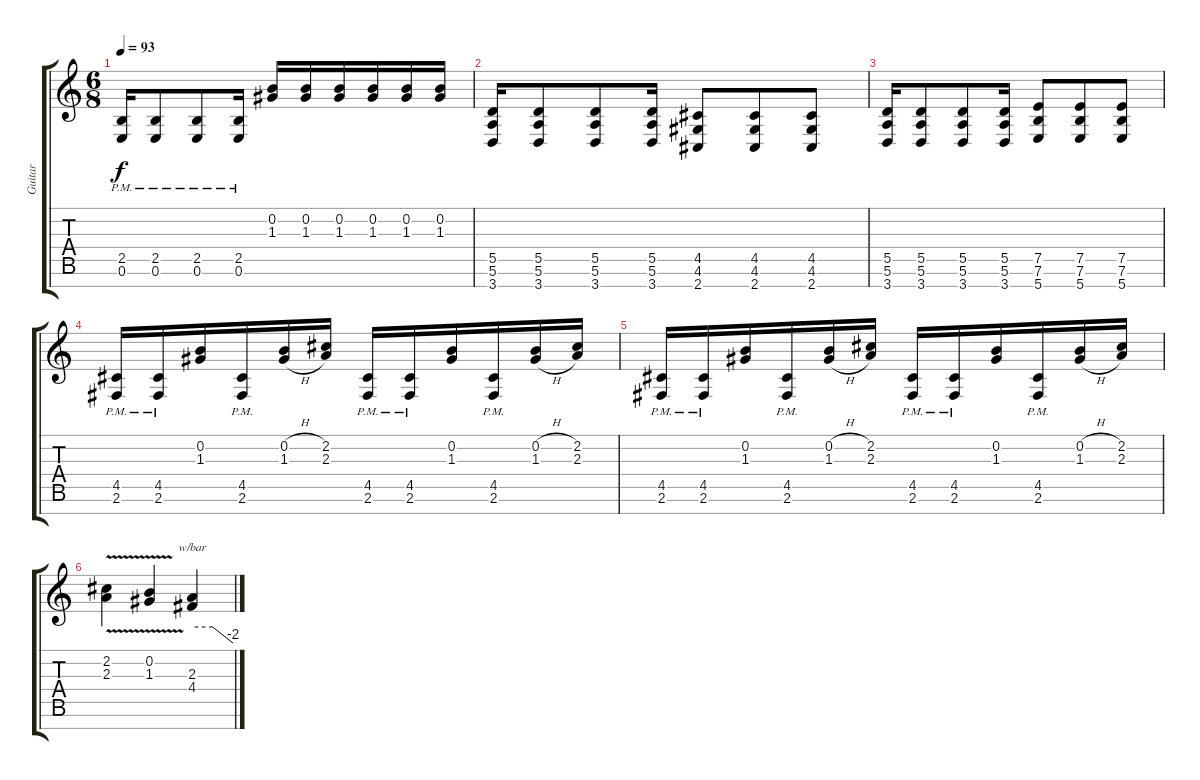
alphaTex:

\track ("Guitar" "Guitar") {instrument distortionguitar}
\staff {score tabs}
\tuning (E4 B3 G3 D3 A2 E2 B1) {hide}
\ts (6 8)
\tempo 93
\clef g2
\ks c
(2.5{pm} 0.6{pm}).16{dy f} (2.5{pm} 0.6{pm}).8 (2.5{pm} 0.6{pm}).8 (2.5{pm} 0.6{pm}).16 (0.2 1.3).16 (0.2 1.3).16 (0.2 1.3).16 (0.2 1.3).16 (0.2 1.3).16 (0.2 1.3).16 |
(5.5 5.6 3.7).16 (5.5 5.6 3.7).8 (5.5 5.6 3.7).8 (5.5 5.6 3.7).16 (4.5 4.6 2.7).8 (4.5 4.6 2.7).8 (4.5 4.6 2.7).8 |
(5.5 5.6 3.7).16 (5.5 5.6 3.7).8 (5.5 5.6 3.7).8 (5.5 5.6 3.7).16 (7.5 7.6 5.7).8 (7.5 7.6 5.7).8 (7.5 7.6 5.7).8 |
(4.5{pm} 2.6{pm}).16 (4.5{pm} 2.6{pm}).16 (0.2 1.3).16 (4.5{pm} 2.6{pm}).16 (0.2{h} 1.3{h}).16 (2.2 2.3).16 (4.5{pm} 2.6{pm}).16 (4.5{pm} 2.6{pm}).16 (0.2 1.3).16 (4.5{pm} 2.6{pm}).16 (0.2{h} 1.3{h}).16 (2.2 2.3).16 |
(4.5{pm} 2.6{pm}).16 (4.5{pm} 2.6{pm}).16 (0.2 1.3).16 (4.5{pm} 2.6{pm}).16 (0.2{h} 1.3{h}).16 (2.2 2.3).16 (4.5{pm} 2.6{pm}).16 (4.5{pm} 2.6{pm}).16 (0.2 1.3).16 (4.5{pm} 2.6{pm}).16 (0.2{h} 1.3{h}).16 (2.2 2.3).16 |
(2.2{v} 2.3).4 (0.2{v} 1.3).4 (2.3 4.4).4{tbe (custom default 0 0 30 0 60 -8)}
